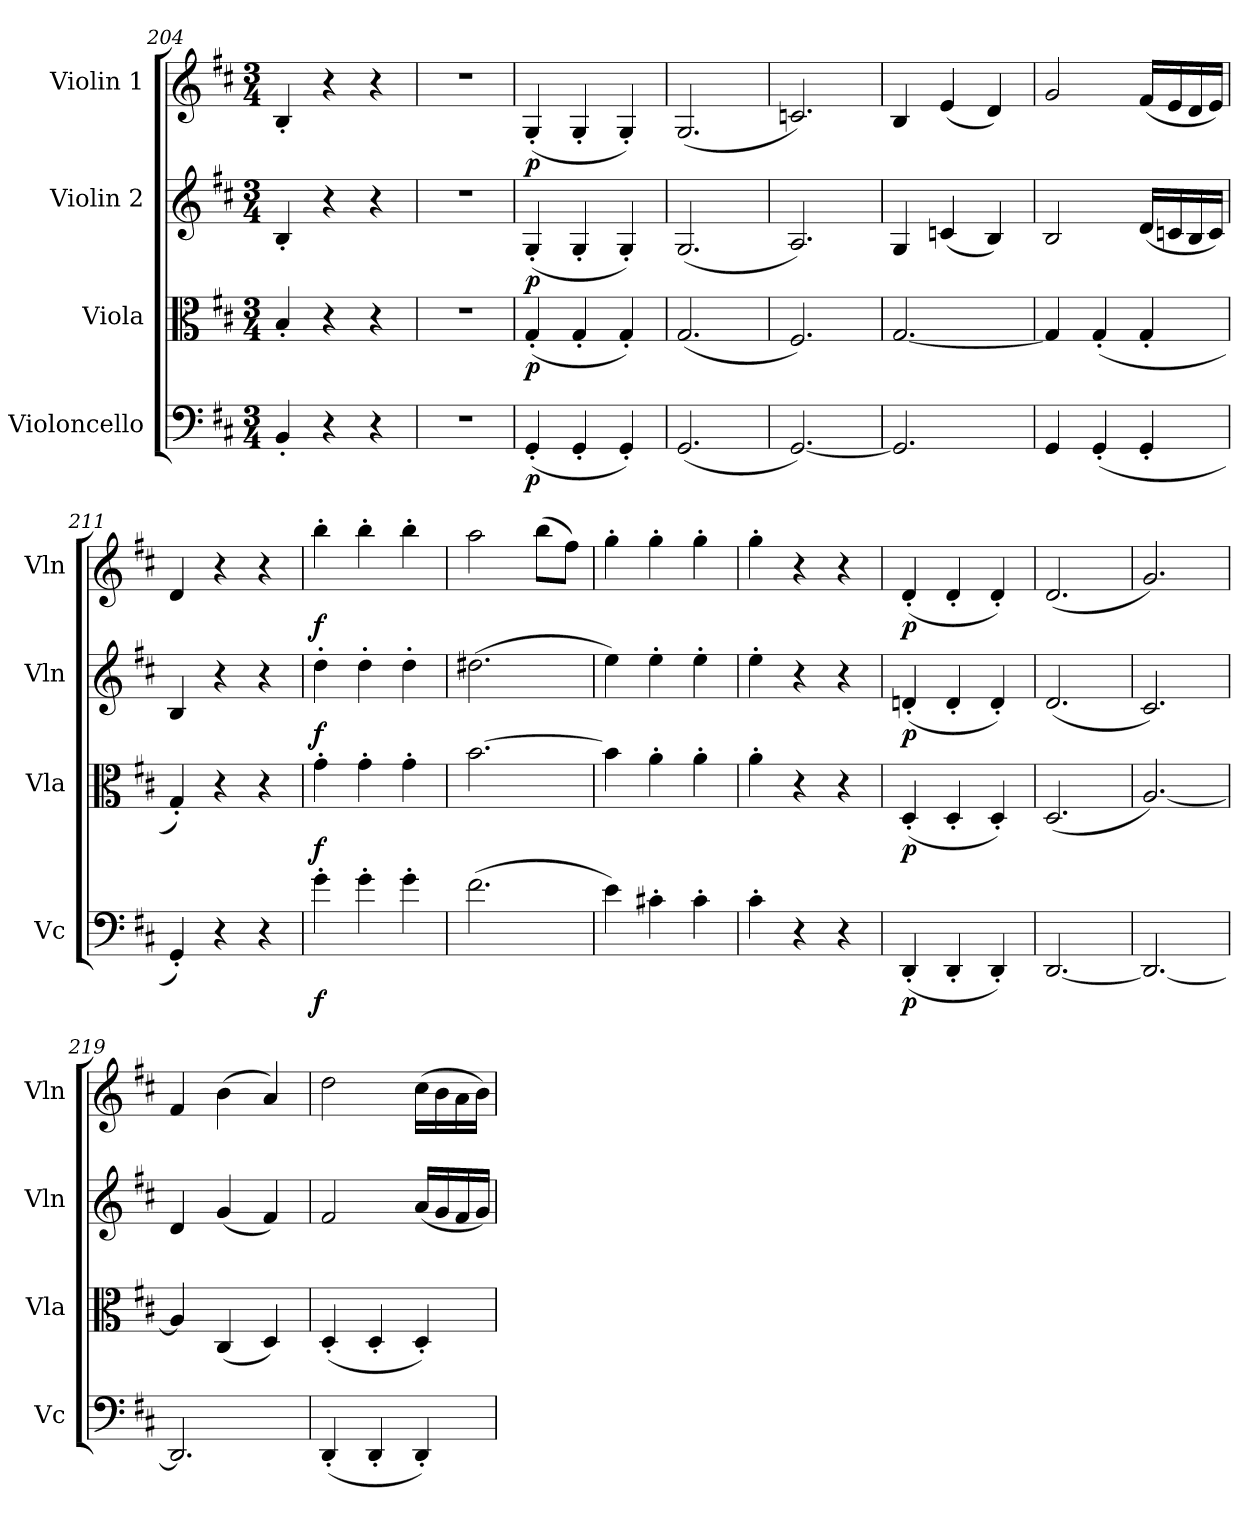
**kern	**dynam	**kern	**dynam	**kern	**dynam	**kern	**dynam
*part4	*part4	*part3	*part3	*part2	*part2	*part1	*part1
*staff4	*staff4	*staff3	*staff3	*staff2	*staff2	*staff1	*staff1
*I"Violoncello	*	*I"Viola	*	*I"Violin 2	*	*I"Violin 1	*
*I'Vc	*	*I'Vla	*	*I'Vln	*	*I'Vln	*
*clefF4	*	*clefC3	*	*clefG2	*	*clefG2	*
*k[f#c#]	*	*k[f#c#]	*	*k[f#c#]	*	*k[f#c#]	*
*M3/4	*	*M3/4	*	*M3/4	*	*M3/4	*
=204	=204	=204	=204	=204	=204	=204	=204
4BB'/	.	4B'/	.	4B'/	.	4B'/	.
4r	.	4r	.	4r	.	4r	.
4r	.	4r	.	4r	.	4r	.
=205	=205	=205	=205	=205	=205	=205	=205
2.r	.	2.r	.	2.r	.	2.r	.
=206	=206	=206	=206	=206	=206	=206	=206
!	!LO:DY:b	!	!LO:DY:b	!	!LO:DY:b	!	!LO:DY:b
(<4GG'/	p	(<4G'/	p	(<4G'/	p	(<4G'/	p
4GG'/	.	4G'/	.	4G'/	.	4G'/	.
4GG'/)	.	4G'/)	.	4G'/)	.	4G'/)	.
!!LO:PB:g=z
=207	=207	=207	=207	=207	=207	=207	=207
(<2.GG/	.	(<2.G/	.	(<2.G/	.	(<2.G/	.
=208	=208	=208	=208	=208	=208	=208	=208
[2.GG/)	.	2.F#/)	.	2.A/)	.	2.cn/)	.
=209	=209	=209	=209	=209	=209	=209	=209
2.GG/]	.	[2.G/	.	4G/	.	4B/	.
.	.	.	.	(<4cn/	.	(<4e/	.
.	.	.	.	4B/)	.	4d/)	.
=210	=210	=210	=210	=210	=210	=210	=210
4GG/	.	4G/]	.	2B/	.	2g/	.
(<4GG'/	.	(<4G'/	.	.	.	.	.
4GG'/	.	4G'/	.	(<16d/LL	.	(<16f#/LL	.
.	.	.	.	16cn/	.	16e/	.
.	.	.	.	16B/	.	16d/	.
.	.	.	.	16c/JJ)	.	16e/JJ)	.
=211	=211	=211	=211	=211	=211	=211	=211
4GG'/)	.	4G'/)	.	4B/	.	4d/	.
4r	.	4r	.	4r	.	4r	.
4r	.	4r	.	4r	.	4r	.
=212	=212	=212	=212	=212	=212	=212	=212
!	!LO:DY:b	!	!LO:DY:b	!	!LO:DY:b	!	!LO:DY:b
4g'\	f	4g'\	f	4dd'\	f	4bb'\	f
4g'\	.	4g'\	.	4dd'\	.	4bb'\	.
4g'\	.	4g'\	.	4dd'\	.	4bb'\	.
=213	=213	=213	=213	=213	=213	=213	=213
(>2.f#\	.	[2.b\	.	(>2.dd#X\	.	2aa\	.
.	.	.	.	.	.	(>8bb\L	.
.	.	.	.	.	.	8ff#\J)	.
=214	=214	=214	=214	=214	=214	=214	=214
4e\)	.	4b\]	.	4ee\)	.	4gg'\	.
4c#X'\	.	4a'\	.	4ee'\	.	4gg'\	.
4c#'\	.	4a'\	.	4ee'\	.	4gg'\	.
=215	=215	=215	=215	=215	=215	=215	=215
4c#'\	.	4a'\	.	4ee'\	.	4gg'\	.
4r	.	4r	.	4r	.	4r	.
4r	.	4r	.	4r	.	4r	.
!!LO:LB:g=z
=216	=216	=216	=216	=216	=216	=216	=216
!	!LO:DY:b	!	!LO:DY:b	!	!LO:DY:b	!	!LO:DY:b
(<4DD'/	p	(<4D'/	p	(<4dn'/	p	(<4d'/	p
4DD'/	.	4D'/	.	4d'/	.	4d'/	.
4DD'/)	.	4D'/)	.	4d'/)	.	4d'/)	.
=217	=217	=217	=217	=217	=217	=217	=217
[2.DD/	.	(<2.D/	.	(<2.d/	.	(<2.d/	.
=218	=218	=218	=218	=218	=218	=218	=218
2.DD/_	.	[2.A/)	.	2.c#/)	.	2.g/)	.
=219	=219	=219	=219	=219	=219	=219	=219
2.DD/]	.	4A/]	.	4d/	.	4f#/	.
.	.	(<4C#/	.	(<4g/	.	(>4b\	.
.	.	4D/)	.	4f#/)	.	4a/)	.
=220	=220	=220	=220	=220	=220	=220	=220
(<4DD'/	.	(<4D'/	.	2f#/	.	2dd\	.
4DD'/	.	4D'/	.	.	.	.	.
4DD'/)	.	4D'/)	.	(<16a/LL	.	(>16cc#\LL	.
.	.	.	.	16g/	.	16b\	.
.	.	.	.	16f#/	.	16a\	.
.	.	.	.	16g/JJ)	.	16b\JJ)	.
=	=	=	=	=	=	=	=
*-	*-	*-	*-	*-	*-	*-	*-
